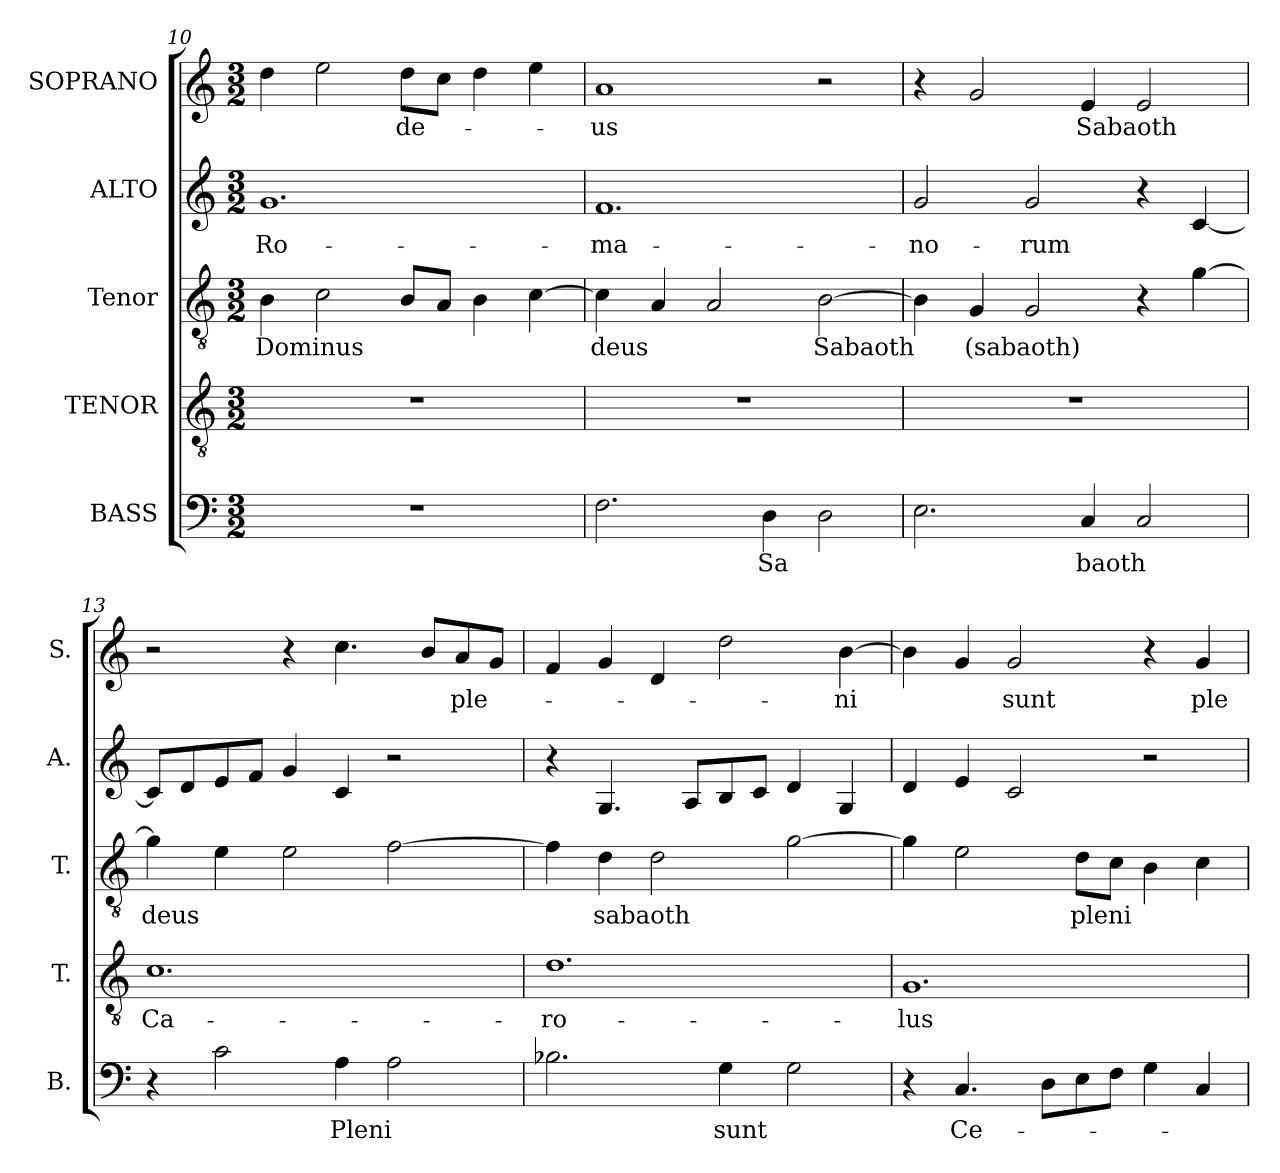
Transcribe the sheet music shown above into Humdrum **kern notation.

**kern	**text	**kern	**text	**kern	**text	**kern	**text	**kern	**text
*part5	*part5	*part4	*part4	*part3	*part3	*part2	*part2	*part1	*part1
*staff5	*staff5	*staff4	*staff4	*staff3	*staff3	*staff2	*staff2	*staff1	*staff1
*I"BASS	*	*I"TENOR	*	*I"Tenor	*	*I"ALTO	*	*I"SOPRANO	*
*I'B.	*	*I'T.	*	*I'T.	*	*I'A.	*	*I'S.	*
*clefF4	*	*clefGv2	*	*clefGv2	*	*clefG2	*	*clefG2	*
*	*	*ITrd7c12	*	*ITrd7c12	*	*	*	*	*
*k[]	*	*k[]	*	*k[]	*	*k[]	*	*k[]	*
*C:	*	*C:	*	*C:	*	*C:	*	*C:	*
*M3/2	*	*M3/2	*	*M3/2	*	*M3/2	*	*M3/2	*
=10	=10	=10	=10	=10	=10	=10	=10	=10	=10
!LO:N:vis=1	!	!LO:N:vis=1	!	!	!	!	!	!	!
!	!	!	!	!	!LO:LY:b:color=#000000	!	!	!	!
!	!	!	!	!	!	!	!LO:LY:b:color=#000000	!	!
1.r	.	1.r	.	4BBi\	Dominus	1.gi	Ro-	4ddi\	.
.	.	.	.	2Ci\	.	.	.	2eei\	.
!	!	!	!	!	!	!	!	!	!LO:LY:b:color=#000000
.	.	.	.	8BBi/L	.	.	.	8ddi\L	de-
.	.	.	.	8AAi/J	.	.	.	8cci\J	.
.	.	.	.	4BBi\	.	.	.	4ddi\	.
.	.	.	.	[4Ci\	.	.	.	4eei\	.
=11	=11	=11	=11	=11	=11	=11	=11	=11	=11
!	!	!LO:N:vis=1	!	!	!	!	!	!	!
!	!	!	!	!	!LO:LY:b:color=#000000	!	!	!	!
!	!	!	!	!	!	!	!LO:LY:b:color=#000000	!	!
!	!	!	!	!	!	!	!	!	!LO:LY:b:color=#000000
2.Fi\	.	1.r	.	4Ci\]	deus	1.fi	-ma-	1ai	-us
.	.	.	.	4AAi/	.	.	.	.	.
.	.	.	.	2AAi/	.	.	.	.	.
!	!LO:LY:b:color=#000000	!	!	!	!	!	!	!	!
4Di\	Sa	.	.	.	.	.	.	.	.
!	!	!	!	!	!LO:LY:b:color=#000000	!	!	!	!
2Di\	.	.	.	[2BBi\	Sabaoth	.	.	2r	.
=12	=12	=12	=12	=12	=12	=12	=12	=12	=12
!	!	!LO:N:vis=1	!	!	!	!	!	!	!
!	!	!	!	!	!	!	!LO:LY:b:color=#000000	!	!
2.Ei\	.	1.r	.	4BBi\]	.	2gi/	-no-	4r	.
!	!	!	!	!	!LO:LY:b:color=#000000	!	!	!	!
.	.	.	.	4GGi/	(sabaoth)	.	.	2gi/	.
!	!	!	!	!	!	!	!LO:LY:b:color=#000000	!	!
.	.	.	.	2GGi/	.	2gi/	-rum	.	.
!	!LO:LY:b:color=#000000	!	!	!	!	!	!	!	!
!	!	!	!	!	!	!	!	!	!LO:LY:b:color=#000000
4Ci/	baoth	.	.	.	.	.	.	4ei/	Sabaoth
2Ci/	.	.	.	4r	.	4r	.	2ei/	.
.	.	.	.	[4Gi\	.	[4ci/	.	.	.
!!LO:LB:g=z
=13	=13	=13	=13	=13	=13	=13	=13	=13	=13
!	!	!	!LO:LY:b:color=#000000	!	!	!	!	!	!
!	!	!	!	!	!LO:LY:b:color=#000000	!	!	!	!
4r	.	1.Ci	-Ca-	4Gi\]	deus	8ci/L]	.	2r	.
.	.	.	.	.	.	8di/	.	.	.
2ci\	.	.	.	4Ei\	.	8ei/	.	.	.
.	.	.	.	.	.	8fi/J	.	.	.
.	.	.	.	2Ei\	.	4gi/	.	4r	.
!	!LO:LY:b:color=#000000	!	!	!	!	!	!	!	!
4Ai\	Pleni	.	.	.	.	4ci/	.	4.cci\	.
2Ai\	.	.	.	[2Fi\	.	2r	.	.	.
.	.	.	.	.	.	.	.	8bi/L	.
!	!	!	!	!	!	!	!	!	!LO:LY:b:color=#000000
.	.	.	.	.	.	.	.	8ai/	ple-
.	.	.	.	.	.	.	.	8gi/J	.
=14	=14	=14	=14	=14	=14	=14	=14	=14	=14
!	!	!	!LO:LY:b:color=#000000	!	!	!	!	!	!
2.B-Xi\	.	1.Di	-ro-	4Fi\]	.	4r	.	4fi/	.
!	!	!	!	!	!LO:LY:b:color=#000000	!	!	!	!
.	.	.	.	4Di\	sabaoth	4.Gi/	.	4gi/	.
.	.	.	.	2Di\	.	.	.	4di/	.
.	.	.	.	.	.	8Ai/L	.	.	.
!	!LO:LY:b:color=#000000	!	!	!	!	!	!	!	!
4Gi\	sunt	.	.	.	.	8Bi/	.	2ddi\	.
.	.	.	.	.	.	8ci/J	.	.	.
2Gi\	.	.	.	[2Gi\	.	4di/	.	.	.
!	!	!	!	!	!	!	!	!	!LO:LY:b:color=#000000
.	.	.	.	.	.	4Gi/	.	[4bi\	-ni
=15	=15	=15	=15	=15	=15	=15	=15	=15	=15
!	!	!	!LO:LY:b:color=#000000	!	!	!	!	!	!
4r	.	1.GGi	-lus	4Gi\]	.	4di/	.	4bi\]	.
!	!LO:LY:b:color=#000000	!	!	!	!	!	!	!	!
4.Ci/	Ce-	.	.	2Ei\	.	4ei/	.	4gi/	.
!	!	!	!	!	!	!	!	!	!LO:LY:b:color=#000000
.	.	.	.	.	.	2ci/	.	2gi/	sunt
8Di\L	.	.	.	.	.	.	.	.	.
!	!	!	!	!	!LO:LY:b:color=#000000	!	!	!	!
8Ei\	.	.	.	8Di\L	pleni	.	.	.	.
8Fi\J	.	.	.	8Ci\J	.	.	.	.	.
4Gi\	.	.	.	4BBi\	.	2r	.	4r	.
!	!	!	!	!	!	!	!	!	!LO:LY:b:color=#000000
4Ci/	.	.	.	4Ci\	.	.	.	4gi/	ple-
=	=	=	=	=	=	=	=	=	=
*-	*-	*-	*-	*-	*-	*-	*-	*-	*-
